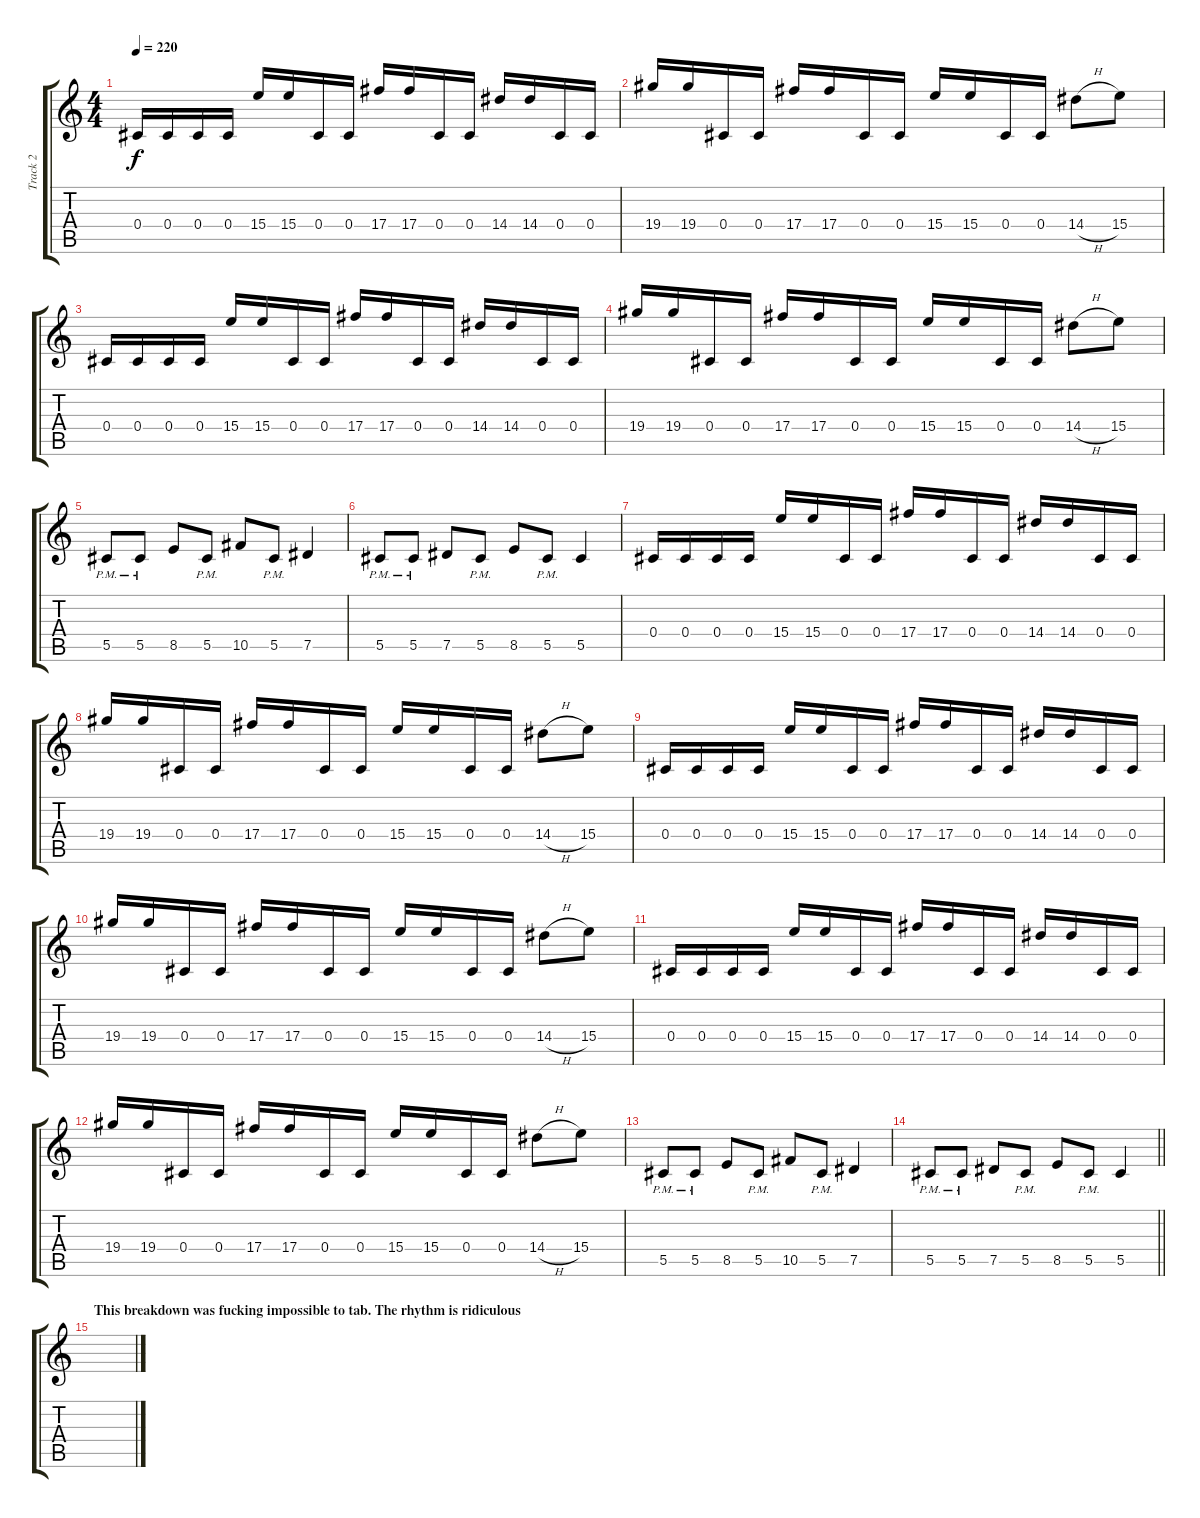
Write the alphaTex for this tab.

\track ("Track 2" "Track 2") {instrument distortionguitar}
\staff {score tabs}
\tuning (Eb4 Bb3 Gb3 Db3 Ab2 Db2) {hide}
\ts (4 4)
\tempo 220
\clef g2
\ks c
0.4.16{dy f} 0.4.16 0.4.16 0.4.16 15.4.16 15.4.16 0.4.16 0.4.16 17.4.16 17.4.16 0.4.16 0.4.16 14.4.16 14.4.16 0.4.16 0.4.16 |
19.4.16 19.4.16 0.4.16 0.4.16 17.4.16 17.4.16 0.4.16 0.4.16 15.4.16 15.4.16 0.4.16 0.4.16 14.4{h}.8 15.4.8 |
0.4.16 0.4.16 0.4.16 0.4.16 15.4.16 15.4.16 0.4.16 0.4.16 17.4.16 17.4.16 0.4.16 0.4.16 14.4.16 14.4.16 0.4.16 0.4.16 |
19.4.16 19.4.16 0.4.16 0.4.16 17.4.16 17.4.16 0.4.16 0.4.16 15.4.16 15.4.16 0.4.16 0.4.16 14.4{h}.8 15.4.8 |
5.5{pm}.8 5.5{pm}.8 8.5.8 5.5{pm}.8 10.5.8 5.5{pm}.8 7.5.4 |
5.5{pm}.8 5.5{pm}.8 7.5.8 5.5{pm}.8 8.5.8 5.5{pm}.8 5.5.4 |
0.4.16 0.4.16 0.4.16 0.4.16 15.4.16 15.4.16 0.4.16 0.4.16 17.4.16 17.4.16 0.4.16 0.4.16 14.4.16 14.4.16 0.4.16 0.4.16 |
19.4.16 19.4.16 0.4.16 0.4.16 17.4.16 17.4.16 0.4.16 0.4.16 15.4.16 15.4.16 0.4.16 0.4.16 14.4{h}.8 15.4.8 |
0.4.16 0.4.16 0.4.16 0.4.16 15.4.16 15.4.16 0.4.16 0.4.16 17.4.16 17.4.16 0.4.16 0.4.16 14.4.16 14.4.16 0.4.16 0.4.16 |
19.4.16 19.4.16 0.4.16 0.4.16 17.4.16 17.4.16 0.4.16 0.4.16 15.4.16 15.4.16 0.4.16 0.4.16 14.4{h}.8 15.4.8 |
0.4.16 0.4.16 0.4.16 0.4.16 15.4.16 15.4.16 0.4.16 0.4.16 17.4.16 17.4.16 0.4.16 0.4.16 14.4.16 14.4.16 0.4.16 0.4.16 |
19.4.16 19.4.16 0.4.16 0.4.16 17.4.16 17.4.16 0.4.16 0.4.16 15.4.16 15.4.16 0.4.16 0.4.16 14.4{h}.8 15.4.8 |
5.5{pm}.8 5.5{pm}.8 8.5.8 5.5{pm}.8 10.5.8 5.5{pm}.8 7.5.4 |
\barLineRight lightlight
5.5{pm}.8 5.5{pm}.8 7.5.8 5.5{pm}.8 8.5.8 5.5{pm}.8 5.5.4 |
\section ("" "This breakdown was fucking impossible to tab. The rhythm is ridiculous")
